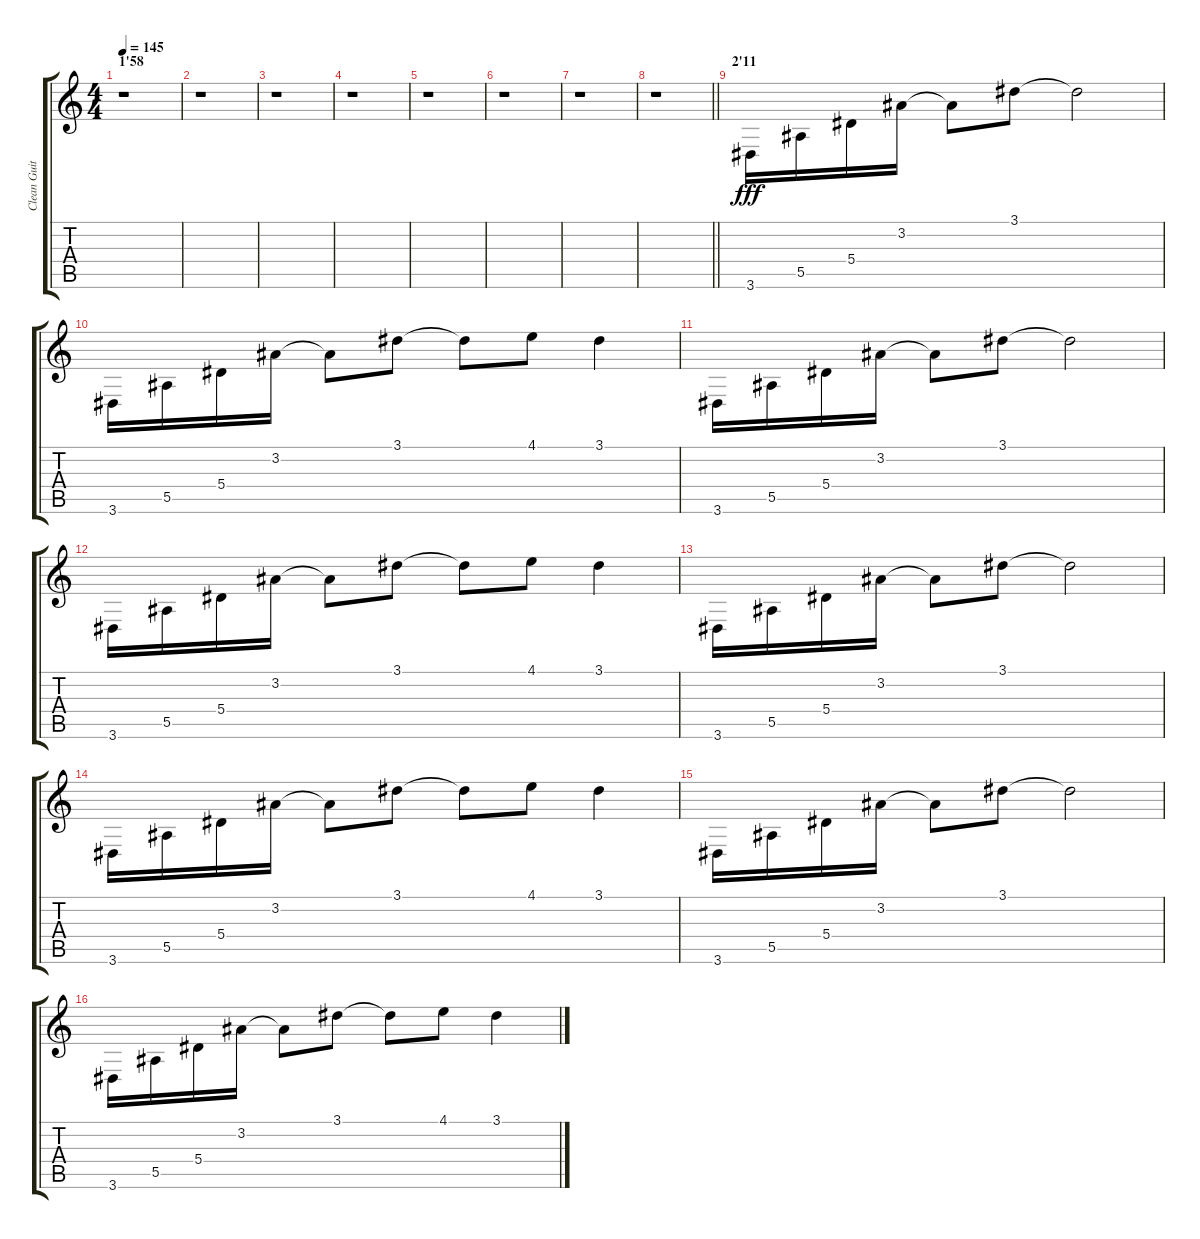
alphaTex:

\track ("Clean Guitar" "Clean Guit") {instrument electricguitarjazz}
\staff {score tabs}
\tuning (C4 G3 Eb3 Bb2 F2 C2) {hide}
\ts (4 4)
\section ("" "1'58")
\tempo 145
\clef g2
\ks c
r.1{dy fff} |
r.1 |
r.1 |
r.1 |
r.1 |
r.1 |
r.1 |
\barLineRight lightlight
r.1 |
\section ("" "2'11")
3.6.16{beam Down} 5.5.16{beam Down} 5.4.16{beam Down} 3.2.16{beam Down} 3.2{t}.8 3.1.8 3.1{t}.2 |
3.6.16{beam Down} 5.5.16{beam Down} 5.4.16{beam Down} 3.2.16{beam Down} 3.2{t}.8 3.1.8 3.1{t}.8 4.1.8 3.1.4 |
3.6.16{beam Down} 5.5.16{beam Down} 5.4.16{beam Down} 3.2.16{beam Down} 3.2{t}.8 3.1.8 3.1{t}.2 |
3.6.16{beam Down} 5.5.16{beam Down} 5.4.16{beam Down} 3.2.16{beam Down} 3.2{t}.8 3.1.8 3.1{t}.8 4.1.8 3.1.4 |
3.6.16{beam Down} 5.5.16{beam Down} 5.4.16{beam Down} 3.2.16{beam Down} 3.2{t}.8 3.1.8 3.1{t}.2 |
3.6.16{beam Down} 5.5.16{beam Down} 5.4.16{beam Down} 3.2.16{beam Down} 3.2{t}.8 3.1.8 3.1{t}.8 4.1.8 3.1.4 |
3.6.16{beam Down} 5.5.16{beam Down} 5.4.16{beam Down} 3.2.16{beam Down} 3.2{t}.8 3.1.8 3.1{t}.2 |
3.6.16{beam Down} 5.5.16{beam Down} 5.4.16{beam Down} 3.2.16{beam Down} 3.2{t}.8 3.1.8 3.1{t}.8 4.1.8 3.1.4
